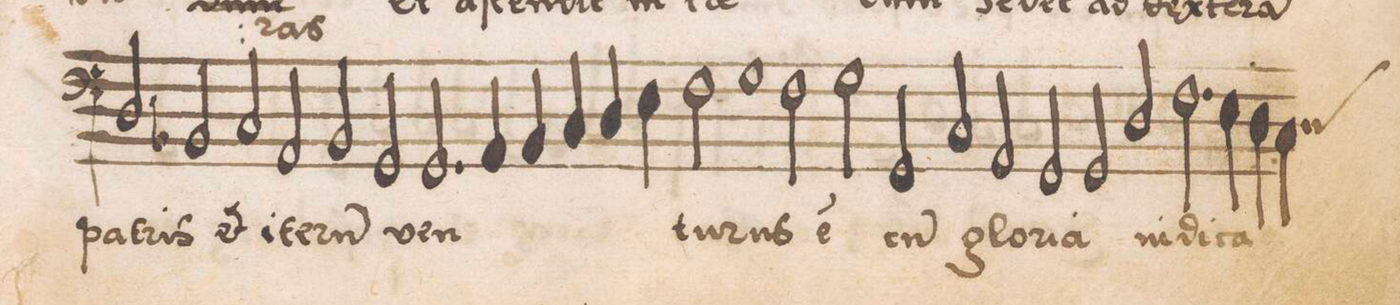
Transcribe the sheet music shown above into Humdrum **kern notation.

**kern	**text
*I"BASSVS	*
*clefF4	*
*k[]	*
*met(c|)	*
*M2/1	*
2D/	pa-
2BB-X/	-tris
=105	=105
2C/	e(t)
2AA/	i-
2BB/	-te-
2GG/	-ru(m)
=106	=106
2.GG/	ven-
4AA/	.
4BB/	.
4C/	.
4D/	.
4E\	.
=107	=107
2F\	-tu-
1G	-rus
2F\	.
=108	=108
2G\	e(st)
2GG/	cu(m)
2C/	glo-
2AA/	.
=109	=109
2GG/	-ri-
2GG/	-a
2D/	iu-
2.F\	-di-
=110	=110
.	-ca-
4E\	.
4D\	.
*custos:D	*
4C\	.
*-	*-
